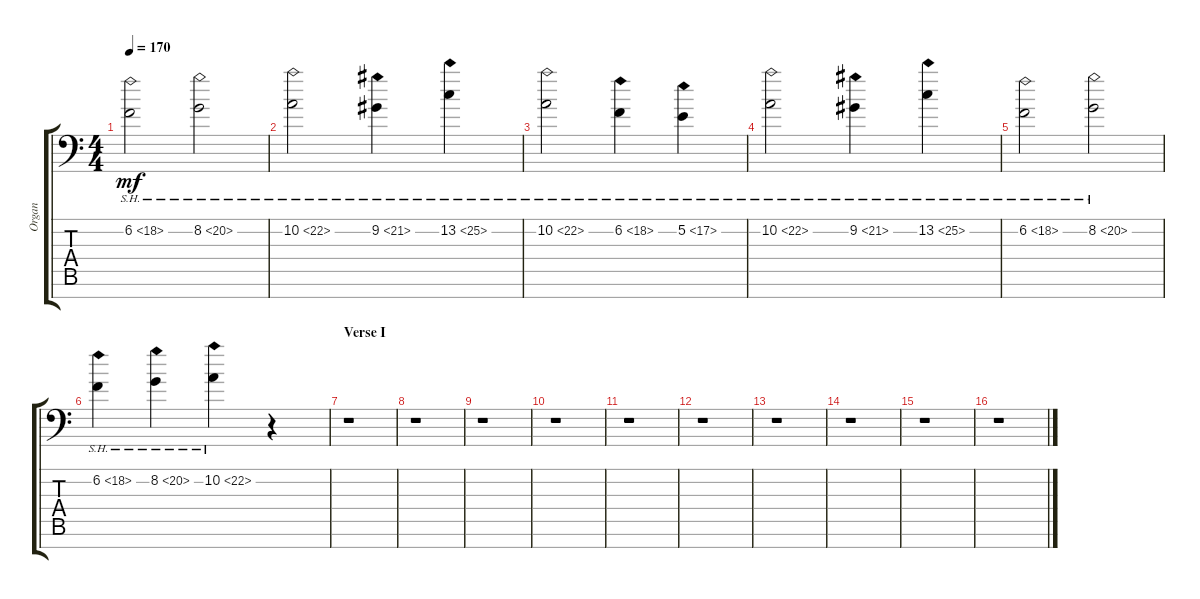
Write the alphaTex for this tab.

\track ("Organ" "Organ") {instrument churchorgan}
\staff {score tabs}
\tuning (E4 B3 G3 D3 A2 E2 C-1) {hide}
\ts (4 4)
\tempo 170
\clef f4
\ks c
6.2{sh 12}.2{dy mf} 8.2{sh 12}.2 |
10.2{sh 12}.2 9.2{sh 12}.4 13.2{sh 12}.4 |
10.2{sh 12}.2 6.2{sh 12}.4 5.2{sh 12}.4 |
10.2{sh 12}.2 9.2{sh 12}.4 13.2{sh 12}.4 |
6.2{sh 12}.2 8.2{sh 12}.2 |
6.2{sh 12}.4 8.2{sh 12}.4 10.2{sh 12}.4 r.4 |
\section ("" "Verse I")
r.1 |
r.1 |
r.1 |
r.1 |
r.1 |
r.1 |
r.1 |
r.1 |
r.1 |
r.1
